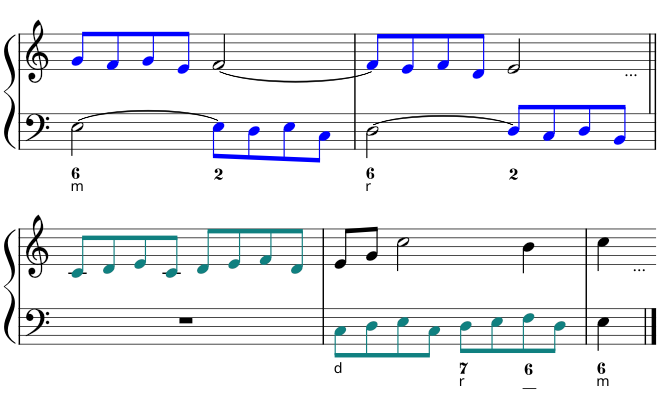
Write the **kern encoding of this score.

**kern	**kern
*part1	*part1
*staff2	*staff1
*I"Zongora	*
*I'Zon.	*
*clefF4	*clefG2
*k[]	*k[]
=1	=1
[2E\	8gi/L
.	8fi/
.	8gi/
.	8ei/J
8Ei\L]	[2f/
8Di\	.
8Ei\	.
8Ci\J	.
=2	=2
[2D\	8fi/L]
.	8ei/
.	8fi/
.	8di/J
!	!LO:TX:b:t=...
8Di/L]	2e/
8Ci/	.
8Di/	.
8BBi/J	.
!!LO:LB:g=z
=3||	=3||
1r	8cj/L
.	8dj/
.	8ej/
.	8cj/J
.	8dj/L
.	8ej/
.	8fj/
.	8dj/J
=4	=4
8Cj\L	8e/L
8Dj\	8g/J
8Ej\	2cc\
8Cj\J	.
8Dj\L	.
8Ej\	.
8Fj\	4b\
8Dj\J	.
=5	=5
!	!LO:TX:b:t=...
4E\	4cc\
=-	=-
*-	*-
